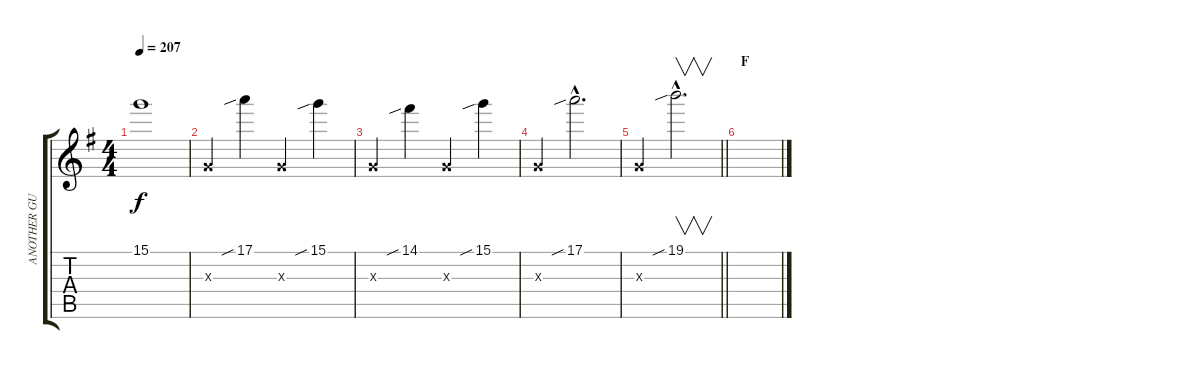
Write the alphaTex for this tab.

\track ("ANOTHER GUITAR" "ANOTHER GU") {instrument distortionguitar}
\staff {score tabs}
\tuning (E4 B3 G3 D3 A2 E2) {hide}
\ts (4 4)
\tempo 207
\clef g2
\ks eminor
15.1.1{dy f} |
0.3{x}.4 17.1{sib}.4 0.3{x}.4 15.1{sib}.4 |
0.3{x}.4 14.1{sib}.4 0.3{x}.4 15.1{sib}.4 |
0.3{x}.4 17.1{sib hac}.2{d} |
\barLineRight lightlight
0.3{x}.4 19.1{sib hac}.2{v d} |
\section ("" "F")
